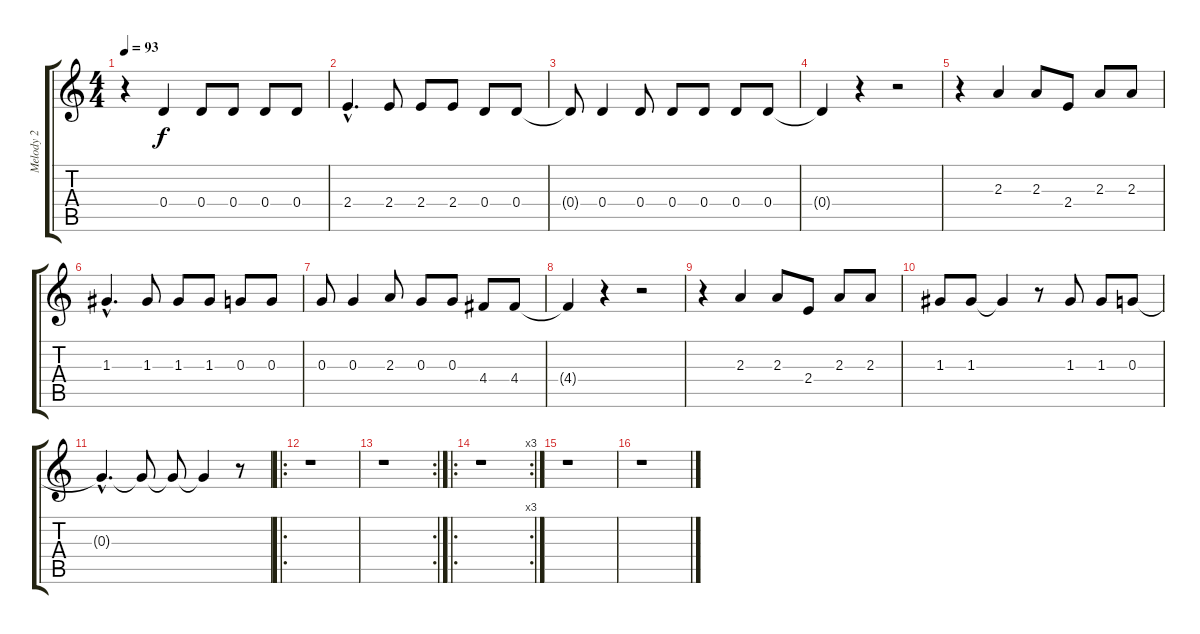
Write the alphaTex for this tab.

\track ("Melody 2" "Melody 2") {instrument overdrivenguitar}
\staff {score tabs}
\tuning (E4 B3 G3 D3 A2 E2) {hide}
\ts (4 4)
\tempo 93
\clef g2
\ks c
r.4{dy f} 0.4.4 0.4.8 0.4.8 0.4.8 0.4.8 |
2.4{hac}.4{d} 2.4.8 2.4.8 2.4.8 0.4.8 0.4.8 |
0.4{t}.8 0.4.4 0.4.8 0.4.8 0.4.8 0.4.8 0.4.8 |
0.4{t}.4 r.4 r.2 |
r.4 2.3.4 2.3.8 2.4.8 2.3.8 2.3.8 |
1.3{hac}.4{d} 1.3.8 1.3.8 1.3.8 0.3.8 0.3.8 |
0.3.8 0.3.4 2.3.8 0.3.8 0.3.8 4.4.8 4.4.8 |
4.4{t}.4 r.4 r.2 |
r.4 2.3.4 2.3.8 2.4.8 2.3.8 2.3.8 |
1.3.8 1.3.8 1.3{t}.4 r.8 1.3.8 1.3.8 0.3.8 |
0.3{hac t}.4{d} 0.3{t}.8 0.3{t}.8 0.3{t}.4 r.8 |
\ro
r.1 |
\rc 2
r.1 |
\ro
\rc 3
r.1 |
r.1 |
r.1
